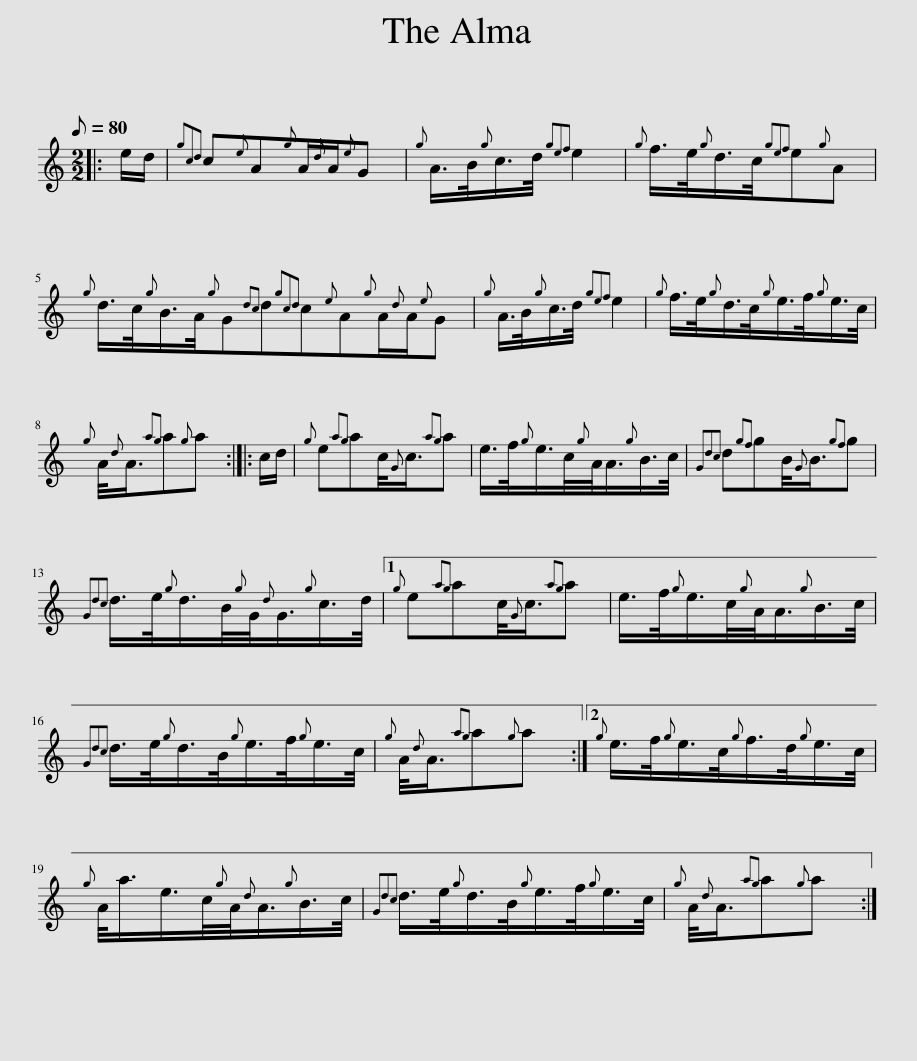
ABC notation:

X:1
L:1/8
Q:1/8=80
M:2/2
I:linebreak $
K:C
V:1 treble
V:1
|: e/d/ |{gcd} c{e}A{g}A/{d}A/{e}G |{g} A/>B/{g}c/>d/{gef} e2 |{g} f/>e/{g}d/>c/{gef}e{g}A |${g} d/>c/{g}B/>A/{g}G{dc}d{gcd}c{e}A{g}A/{d}A/{e}G | %5
{g} A/>B/{g}c/>d/{gef} e2 |{g} f/>e/{g}d/>c/{g}e/>f/{g}e/>c/ |${g} A/4{d}A3/4{ag}a{g}a :: c/d/ |{g} e{ag}ac/4{G}c3/4{ag}a | %10
 e/>f/{g}e/>c/{g}A/<A/{g}B/>c/ |{Gdc} d{gf}gB/4{G}B3/4{gf}g |${Gdc} d/>e/{g}d/>B/{g}G/4{d}G3/4{g}c/>d/ |1{g} e{ag}ac/4{G}c3/4{ag}a | e/>f/{g}e/>c/{g}A/<A/{g}B/>c/ |$ %15
{Gdc} d/>e/{g}d/>B/{g}e/>f/{g}e/>c/ |{g} A/4{d}A3/4{ag}a{g}a :|2{g} e/>f/{g}e/>c/{g}f/>d/{g}e/>c/ |${g} A/<a/e/>c/{g}A/4{d}A3/4{g}B/>c/ |{Gdc} d/>e/{g}d/>B/{g}e/>f/{g}e/>c/ | %20
{g} A/4{d}A3/4{ag}a{g}a :| %21
